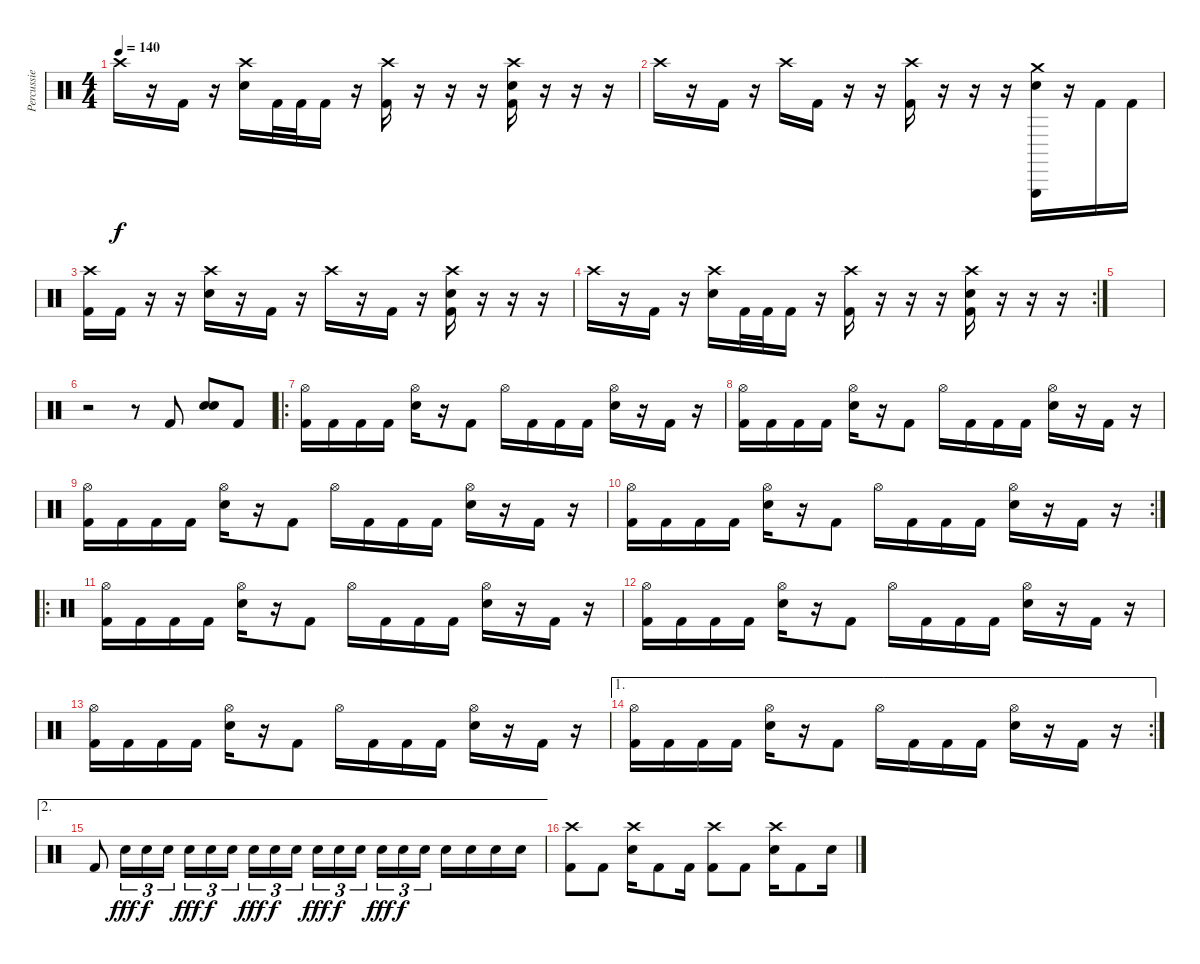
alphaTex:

\track ("Percussie" "Percussie") {instrument percussion}
\staff {score}
\articulation defaults
\ts (4 4)
\tempo 140
\clef neutral
\ks c "Crash high (hit)".16{dy f}
r.16 "Kick (hit) 2".16 r.16 ("Crash high (hit)" "Snare (hit) 2").16 "Kick (hit) 2".32 "Kick (hit) 2".32 "Kick (hit) 2".16 r.16 ("Crash high (hit)" "Kick (hit) 2").16 r.16 r.16 r.16 ("Crash high (hit)" "Snare (hit) 2" "Kick (hit) 2").16 r.16 r.16 r.16 |
"Crash high (hit)".16 r.16 "Kick (hit) 2".16 r.16 "Crash high (hit)".16 "Kick (hit) 2".16 r.16 r.16 ("Crash high (hit)" "Kick (hit) 2").16 r.16 r.16 r.16 ("Triangle (hit)" "Crash medium (hit)" "Snare (hit) 2").16 r.16 "Kick (hit) 2".16 "Kick (hit) 2".16 |
("Crash high (hit)" "Kick (hit) 2").16 "Kick (hit) 2".16 r.16 r.16 ("Crash high (hit)" "Snare (hit) 2").16 r.16 "Kick (hit) 2".16 r.16 "Crash high (hit)".16 r.16 "Kick (hit) 2".16 r.16 ("Crash high (hit)" "Snare (hit) 2" "Kick (hit) 2").16 r.16 r.16 r.16 |
\rc 2 "Crash high (hit)".16
r.16 "Kick (hit) 2".16 r.16 ("Crash high (hit)" "Snare (hit) 2").16 "Kick (hit) 2".32 "Kick (hit) 2".32 "Kick (hit) 2".16 r.16 ("Crash high (hit)" "Kick (hit) 2").16 r.16 r.16 r.16 ("Crash high (hit)" "Snare (hit) 2" "Kick (hit) 2").16 r.16 r.16 r.16 |
|
r.2 r.8 "Kick (hit) 2".8 ("Snare (hit) 2" "Snare (hit) 2").8{bd 240} "Kick (hit) 2".8 |
\ro
("Hi-Hat (open)" "Kick (hit) 2").16 "Kick (hit) 2".16 "Kick (hit) 2".16 "Kick (hit) 2".16 ("Hi-Hat (open)" "Snare (hit) 2").16 r.16 "Kick (hit) 2".8 "Hi-Hat (open)".16 "Kick (hit) 2".16 "Kick (hit) 2".16 "Kick (hit) 2".16 ("Hi-Hat (open)" "Snare (hit) 2").16 r.16 "Kick (hit) 2".16 r.16 |
("Hi-Hat (open)" "Kick (hit) 2").16 "Kick (hit) 2".16 "Kick (hit) 2".16 "Kick (hit) 2".16 ("Hi-Hat (open)" "Snare (hit) 2").16 r.16 "Kick (hit) 2".8 "Hi-Hat (open)".16 "Kick (hit) 2".16 "Kick (hit) 2".16 "Kick (hit) 2".16 ("Hi-Hat (open)" "Snare (hit) 2").16 r.16 "Kick (hit) 2".16 r.16 |
("Hi-Hat (open)" "Kick (hit) 2").16 "Kick (hit) 2".16 "Kick (hit) 2".16 "Kick (hit) 2".16 ("Hi-Hat (open)" "Snare (hit) 2").16 r.16 "Kick (hit) 2".8 "Hi-Hat (open)".16 "Kick (hit) 2".16 "Kick (hit) 2".16 "Kick (hit) 2".16 ("Hi-Hat (open)" "Snare (hit) 2").16 r.16 "Kick (hit) 2".16 r.16 |
\rc 2
("Hi-Hat (open)" "Kick (hit) 2").16 "Kick (hit) 2".16 "Kick (hit) 2".16 "Kick (hit) 2".16 ("Hi-Hat (open)" "Snare (hit) 2").16 r.16 "Kick (hit) 2".8 "Hi-Hat (open)".16 "Kick (hit) 2".16 "Kick (hit) 2".16 "Kick (hit) 2".16 ("Hi-Hat (open)" "Snare (hit) 2").16 r.16 "Kick (hit) 2".16 r.16 |
\ro
("Hi-Hat (open)" "Kick (hit) 2").16 "Kick (hit) 2".16 "Kick (hit) 2".16 "Kick (hit) 2".16 ("Hi-Hat (open)" "Snare (hit) 2").16 r.16 "Kick (hit) 2".8 "Hi-Hat (open)".16 "Kick (hit) 2".16 "Kick (hit) 2".16 "Kick (hit) 2".16 ("Hi-Hat (open)" "Snare (hit) 2").16 r.16 "Kick (hit) 2".16 r.16 |
("Hi-Hat (open)" "Kick (hit) 2").16 "Kick (hit) 2".16 "Kick (hit) 2".16 "Kick (hit) 2".16 ("Hi-Hat (open)" "Snare (hit) 2").16 r.16 "Kick (hit) 2".8 "Hi-Hat (open)".16 "Kick (hit) 2".16 "Kick (hit) 2".16 "Kick (hit) 2".16 ("Hi-Hat (open)" "Snare (hit) 2").16 r.16 "Kick (hit) 2".16 r.16 |
("Hi-Hat (open)" "Kick (hit) 2").16 "Kick (hit) 2".16 "Kick (hit) 2".16 "Kick (hit) 2".16 ("Hi-Hat (open)" "Snare (hit) 2").16 r.16 "Kick (hit) 2".8 "Hi-Hat (open)".16 "Kick (hit) 2".16 "Kick (hit) 2".16 "Kick (hit) 2".16 ("Hi-Hat (open)" "Snare (hit) 2").16 r.16 "Kick (hit) 2".16 r.16 |
\ae 1
\rc 2
("Hi-Hat (open)" "Kick (hit) 2").16 "Kick (hit) 2".16 "Kick (hit) 2".16 "Kick (hit) 2".16 ("Hi-Hat (open)" "Snare (hit) 2").16 r.16 "Kick (hit) 2".8 "Hi-Hat (open)".16 "Kick (hit) 2".16 "Kick (hit) 2".16 "Kick (hit) 2".16 ("Hi-Hat (open)" "Snare (hit) 2").16 r.16 "Kick (hit) 2".16 r.16 |
\ae 2 "Kick (hit) 2".8 "Electric Snare (hit)".16{tu (3 2) dy fff} "Electric Snare (hit)".16{tu (3 2) dy f} "Electric Snare (hit)".16{tu (3 2)} "Electric Snare (hit)".16{tu (3 2) dy fff} "Electric Snare (hit)".16{tu (3 2) dy f} "Electric Snare (hit)".16{tu (3 2)} "Electric Snare (hit)".16{tu (3 2) dy fff} "Electric Snare (hit)".16{tu (3 2) dy f} "Electric Snare (hit)".16{tu (3 2)} "Electric Snare (hit)".16{tu (3 2) dy fff} "Electric Snare (hit)".16{tu (3 2) dy f} "Electric Snare (hit)".16{tu (3 2)} "Electric Snare (hit)".16{tu (3 2) dy fff} "Electric Snare (hit)".16{tu (3 2) dy f} "Electric Snare (hit)".16{tu (3 2)} "Snare (hit) 2".16 "Snare (hit) 2".16 "Snare (hit) 2".16 "Snare (hit) 2".16
|
("Crash high (hit)" "Kick (hit) 2").8 "Kick (hit) 2".8 ("Crash high (hit)" "Snare (hit) 2").16 "Kick (hit) 2".8 "Kick (hit) 2".16 ("Crash high (hit)" "Kick (hit) 2").8 "Kick (hit) 2".8 ("Crash high (hit)" "Snare (hit) 2").16 "Kick (hit) 2".8 "Snare (hit) 2".16
